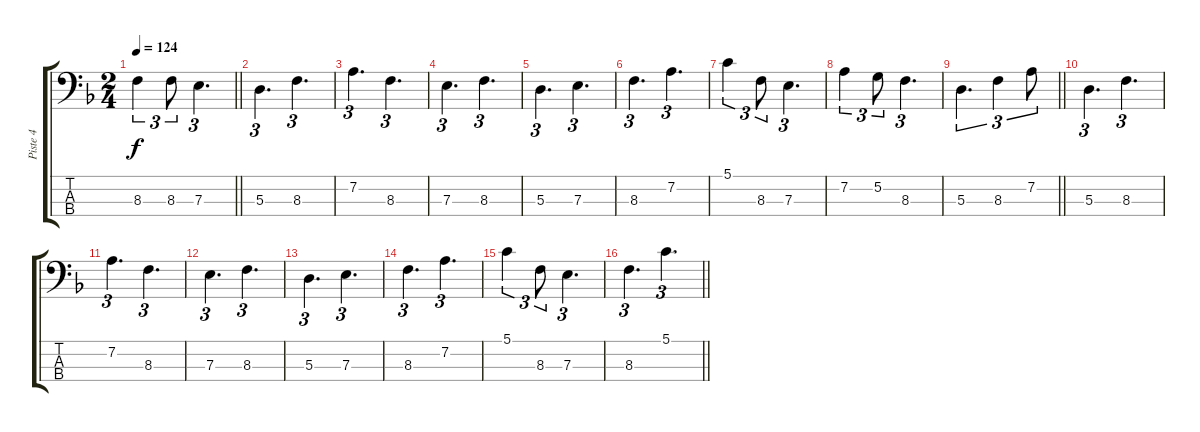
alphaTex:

\track ("Piste 4" "Piste 4") {instrument electricbassfinger}
\staff {score tabs}
\tuning (G2 D2 A1 E1) {hide}
\ts (2 4)
\tempo 124
\clef f4
\barLineRight lightlight
\ks dminor
8.3.4{tu (3 2) dy f volume 14 instrument electricbassfinger} 8.3.8{tu (3 2)} 7.3.4{d tu (3 2)} |
5.3.4{d tu (3 2)} 8.3.4{d tu (3 2)} |
7.2.4{d tu (3 2)} 8.3.4{d tu (3 2)} |
7.3.4{d tu (3 2)} 8.3.4{d tu (3 2)} |
5.3.4{d tu (3 2)} 7.3.4{d tu (3 2)} |
8.3.4{d tu (3 2)} 7.2.4{d tu (3 2)} |
5.1.4{tu (3 2)} 8.3.8{tu (3 2)} 7.3.4{d tu (3 2)} |
7.2.4{tu (3 2)} 5.2.8{tu (3 2)} 8.3.4{d tu (3 2)} |
\barLineRight lightlight
5.3.4{d tu (3 2)} 8.3.4{tu (3 2)} 7.2.8{tu (3 2)} |
5.3.4{d tu (3 2)} 8.3.4{d tu (3 2)} |
7.2.4{d tu (3 2)} 8.3.4{d tu (3 2)} |
7.3.4{d tu (3 2)} 8.3.4{d tu (3 2)} |
5.3.4{d tu (3 2)} 7.3.4{d tu (3 2)} |
8.3.4{d tu (3 2)} 7.2.4{d tu (3 2)} |
5.1.4{tu (3 2)} 8.3.8{tu (3 2)} 7.3.4{d tu (3 2)} |
\barLineRight lightlight
8.3.4{d tu (3 2)} 5.1.4{d tu (3 2)}
